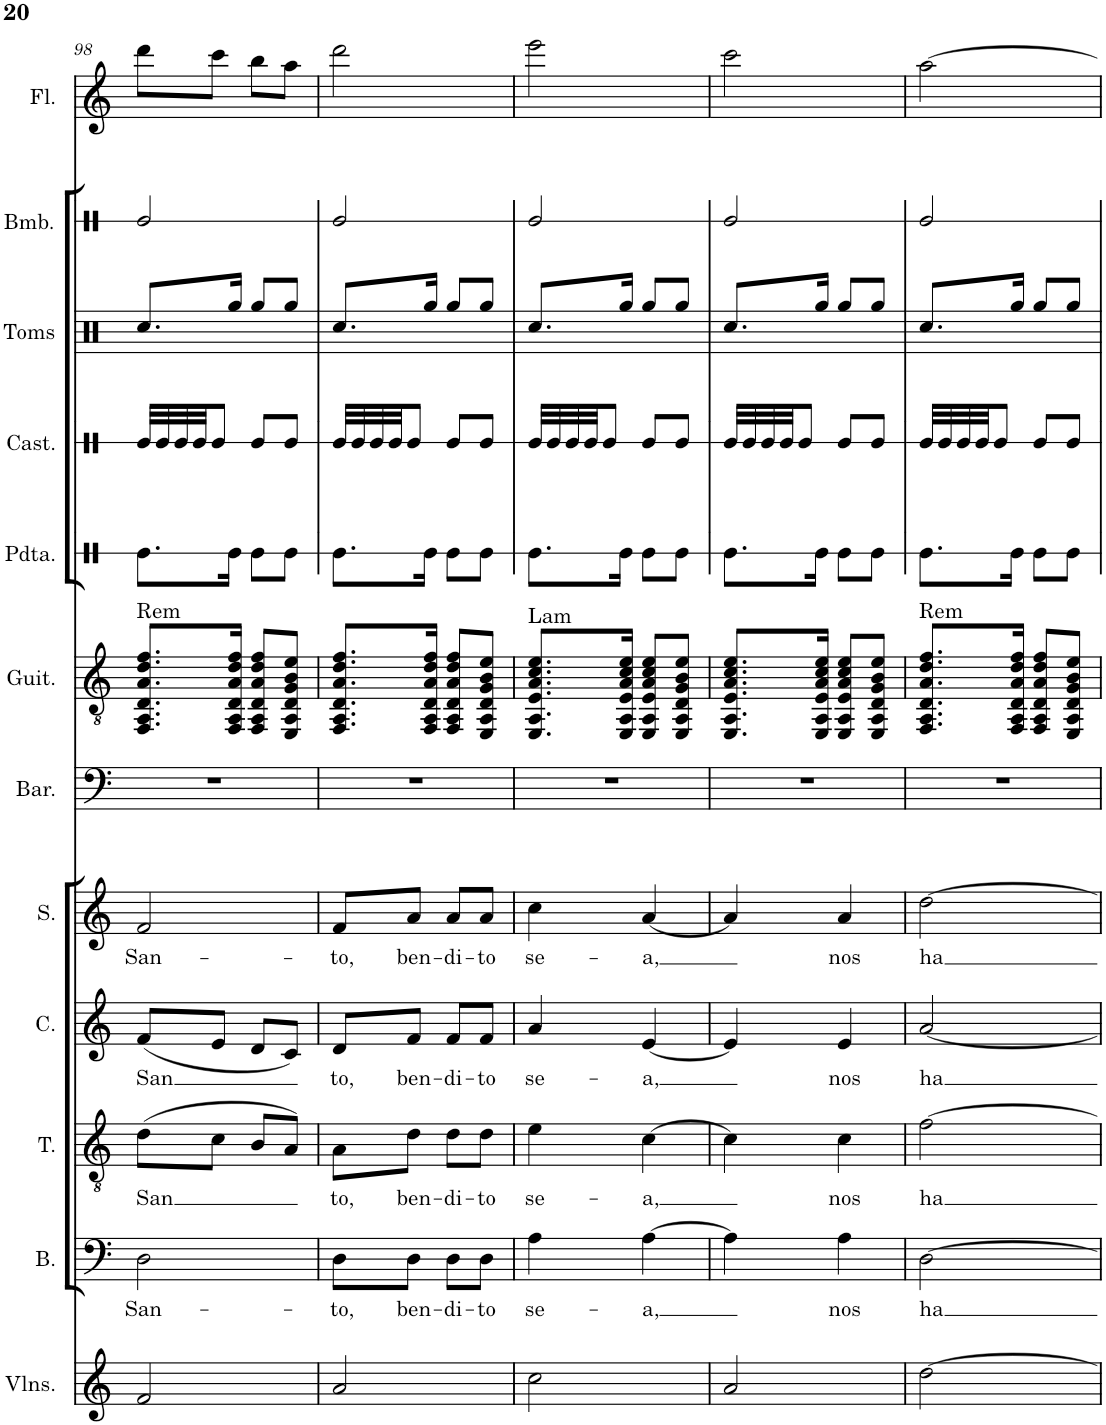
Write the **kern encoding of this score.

**kern	**kern	**text	**kern	**text	**kern	**text	**kern	**text	**kern	**kern	**harte	**kern	**kern	**kern	**kern	**kern
*part12	*part11	*part11	*part10	*part10	*part9	*part9	*part8	*part8	*part7	*part6	*part6	*part5	*part4	*part3	*part2	*part1
*staff12	*staff11	*staff11	*staff10	*staff10	*staff9	*staff9	*staff8	*staff8	*staff7	*staff6	*	*staff5	*staff4	*staff3	*staff2	*staff1
*I"Violines	*I"Bajo	*	*I"Tenor	*	*I"Contralto	*	*I"Soprano	*	*I"Barítono	*I"Guitarra	*	*I"Pandereta	*I"Castañuelas	*I"Toms	*I"Bombo	*I"Flauta
*I'Vlns.	*I'B.	*	*I'T.	*	*I'C.	*	*I'S.	*	*I'Bar.	*I'Guit.	*	*I'Pdta.	*I'Cast.	*I'Toms	*I'Bmb.	*I'Fl.
!!LO:PB:g=z
*clefG2	*clefF4	*	*clefGv2	*	*clefG2	*	*clefG2	*	*clefF4	*clefGv2	*	*clefX	*clefX	*clefX	*clefX	*clefG2
*k[]	*k[]	*	*k[]	*	*k[]	*	*k[]	*	*k[]	*k[]	*	*k[]	*k[]	*k[]	*k[]	*k[]
*M2/4	*M2/4	*	*M2/4	*	*M2/4	*	*M2/4	*	*M2/4	*M2/4	*	*M2/4	*M2/4	*M2/4	*M2/4	*M2/4
=98	=98	=98	=98	=98	=98	=98	=98	=98	=98	=98	=98	=98	=98	=98	=98	=98
!	!	!LO:LY:b	!	!LO:LY:b	!	!LO:LY:b	!	!LO:LY:b	!	!	!LO:H:kt=Rem	!	!	!	!	!
2f/	2D\	San-	(8d\L	San	(8f/L	San	2f/	San-	2r	8.FF/ 8.AA/ 8.D/ 8.A/ 8.d/ 8.f/L	N	8.Re\L	32Re/LLL	8.Rcc/L	2Re/	8ddd\L
.	.	.	.	.	.	.	.	.	.	.	.	.	32Re/	.	.	.
.	.	.	.	.	.	.	.	.	.	.	.	.	32Re/	.	.	.
.	.	.	.	.	.	.	.	.	.	.	.	.	32Re/JJ	.	.	.
.	.	.	8c\J	.	8e/J	.	.	.	.	.	.	.	8Re/J	.	.	8ccc\J
.	.	.	.	.	.	.	.	.	.	16FF/ 16AA/ 16D/ 16A/ 16d/ 16f/Jk	.	16Re\Jk	.	16Rgg/Jk	.	.
.	.	.	8B/L	.	8d/L	.	.	.	.	8FF/ 8AA/ 8D/ 8A/ 8d/ 8f/L	.	8Re\L	8Re/L	8Rgg/L	.	8bb\L
.	.	.	8A/J)	.	8c/J)	.	.	.	.	8EE/ 8AA/ 8D/ 8G/ 8B/ 8e/J	.	8Re\J	8Re/J	8Rgg/J	.	8aa\J
=99	=99	=99	=99	=99	=99	=99	=99	=99	=99	=99	=99	=99	=99	=99	=99	=99
!	!	!LO:LY:b	!	!LO:LY:b	!	!LO:LY:b	!	!LO:LY:b	!	!	!	!	!	!	!	!
2a/	8D\L	-to,	8A\L	-to,	8d/L	to,	8f/L	-to,	2r	8.FF/ 8.AA/ 8.D/ 8.A/ 8.d/ 8.f/L	.	8.Re\L	32Re/LLL	8.Rcc/L	2Re/	2ddd\
.	.	.	.	.	.	.	.	.	.	.	.	.	32Re/	.	.	.
.	.	.	.	.	.	.	.	.	.	.	.	.	32Re/	.	.	.
.	.	.	.	.	.	.	.	.	.	.	.	.	32Re/JJ	.	.	.
!	!	!LO:LY:b	!	!LO:LY:b	!	!LO:LY:b	!	!LO:LY:b	!	!	!	!	!	!	!	!
.	8D\J	ben-	8d\J	ben-	8f/J	ben-	8a/J	ben-	.	.	.	.	8Re/J	.	.	.
.	.	.	.	.	.	.	.	.	.	16FF/ 16AA/ 16D/ 16A/ 16d/ 16f/Jk	.	16Re\Jk	.	16Rgg/Jk	.	.
!	!	!LO:LY:b	!	!LO:LY:b	!	!LO:LY:b	!	!LO:LY:b	!	!	!	!	!	!	!	!
.	8D\L	-di-	8d\L	-di-	8f/L	-di-	8a/L	-di-	.	8FF/ 8AA/ 8D/ 8A/ 8d/ 8f/L	.	8Re\L	8Re/L	8Rgg/L	.	.
!	!	!LO:LY:b	!	!LO:LY:b	!	!LO:LY:b	!	!LO:LY:b	!	!	!	!	!	!	!	!
.	8D\J	-to	8d\J	-to	8f/J	-to	8a/J	-to	.	8EE/ 8AA/ 8D/ 8G/ 8B/ 8e/J	.	8Re\J	8Re/J	8Rgg/J	.	.
=100	=100	=100	=100	=100	=100	=100	=100	=100	=100	=100	=100	=100	=100	=100	=100	=100
!	!	!LO:LY:b	!	!LO:LY:b	!	!LO:LY:b	!	!LO:LY:b	!	!	!LO:H:kt=Lam	!	!	!	!	!
2cc\	4A\	se-	4e\	se-	4a/	se-	4cc\	se-	2r	8.EE/ 8.AA/ 8.E/ 8.A/ 8.c/ 8.e/L	N	8.Re\L	32Re/LLL	8.Rcc/L	2Re/	2eee\
.	.	.	.	.	.	.	.	.	.	.	.	.	32Re/	.	.	.
.	.	.	.	.	.	.	.	.	.	.	.	.	32Re/	.	.	.
.	.	.	.	.	.	.	.	.	.	.	.	.	32Re/JJ	.	.	.
.	.	.	.	.	.	.	.	.	.	.	.	.	8Re/J	.	.	.
.	.	.	.	.	.	.	.	.	.	16EE/ 16AA/ 16E/ 16A/ 16c/ 16e/Jk	.	16Re\Jk	.	16Rgg/Jk	.	.
!	!	!LO:LY:b	!	!LO:LY:b	!	!LO:LY:b	!	!LO:LY:b	!	!	!	!	!	!	!	!
.	[4A\	-a,	[4c\	-a,	[4e/	-a,	[4a/	-a,	.	8EE/ 8AA/ 8E/ 8A/ 8c/ 8e/L	.	8Re\L	8Re/L	8Rgg/L	.	.
.	.	.	.	.	.	.	.	.	.	8EE/ 8AA/ 8D/ 8G/ 8B/ 8e/J	.	8Re\J	8Re/J	8Rgg/J	.	.
=101	=101	=101	=101	=101	=101	=101	=101	=101	=101	=101	=101	=101	=101	=101	=101	=101
2a/	4A\]	.	4c\]	.	4e/]	.	4a/]	.	2r	8.EE/ 8.AA/ 8.E/ 8.A/ 8.c/ 8.e/L	.	8.Re\L	32Re/LLL	8.Rcc/L	2Re/	2ccc\
.	.	.	.	.	.	.	.	.	.	.	.	.	32Re/	.	.	.
.	.	.	.	.	.	.	.	.	.	.	.	.	32Re/	.	.	.
.	.	.	.	.	.	.	.	.	.	.	.	.	32Re/JJ	.	.	.
.	.	.	.	.	.	.	.	.	.	.	.	.	8Re/J	.	.	.
.	.	.	.	.	.	.	.	.	.	16EE/ 16AA/ 16E/ 16A/ 16c/ 16e/Jk	.	16Re\Jk	.	16Rgg/Jk	.	.
!	!	!LO:LY:b	!	!LO:LY:b	!	!LO:LY:b	!	!LO:LY:b	!	!	!	!	!	!	!	!
.	4A\	nos	4c\	nos	4e/	nos	4a/	nos	.	8EE/ 8AA/ 8E/ 8A/ 8c/ 8e/L	.	8Re\L	8Re/L	8Rgg/L	.	.
.	.	.	.	.	.	.	.	.	.	8EE/ 8AA/ 8D/ 8G/ 8B/ 8e/J	.	8Re\J	8Re/J	8Rgg/J	.	.
=102	=102	=102	=102	=102	=102	=102	=102	=102	=102	=102	=102	=102	=102	=102	=102	=102
!	!	!LO:LY:b	!	!LO:LY:b	!	!LO:LY:b	!	!LO:LY:b	!	!	!LO:H:kt=Rem	!	!	!	!	!
[2dd\	[2D\	ha	[2f\	ha	[2a/	ha	[2dd\	ha	2r	8.FF/ 8.AA/ 8.D/ 8.A/ 8.d/ 8.f/L	N	8.Re\L	32Re/LLL	8.Rcc/L	2Re/	[2aa\
.	.	.	.	.	.	.	.	.	.	.	.	.	32Re/	.	.	.
.	.	.	.	.	.	.	.	.	.	.	.	.	32Re/	.	.	.
.	.	.	.	.	.	.	.	.	.	.	.	.	32Re/JJ	.	.	.
.	.	.	.	.	.	.	.	.	.	.	.	.	8Re/J	.	.	.
.	.	.	.	.	.	.	.	.	.	16FF/ 16AA/ 16D/ 16A/ 16d/ 16f/Jk	.	16Re\Jk	.	16Rgg/Jk	.	.
.	.	.	.	.	.	.	.	.	.	8FF/ 8AA/ 8D/ 8A/ 8d/ 8f/L	.	8Re\L	8Re/L	8Rgg/L	.	.
.	.	.	.	.	.	.	.	.	.	8EE/ 8AA/ 8D/ 8G/ 8B/ 8e/J	.	8Re\J	8Re/J	8Rgg/J	.	.
=	=	=	=	=	=	=	=	=	=	=	=	=	=	=	=	=
*-	*-	*-	*-	*-	*-	*-	*-	*-	*-	*-	*-	*-	*-	*-	*-	*-
